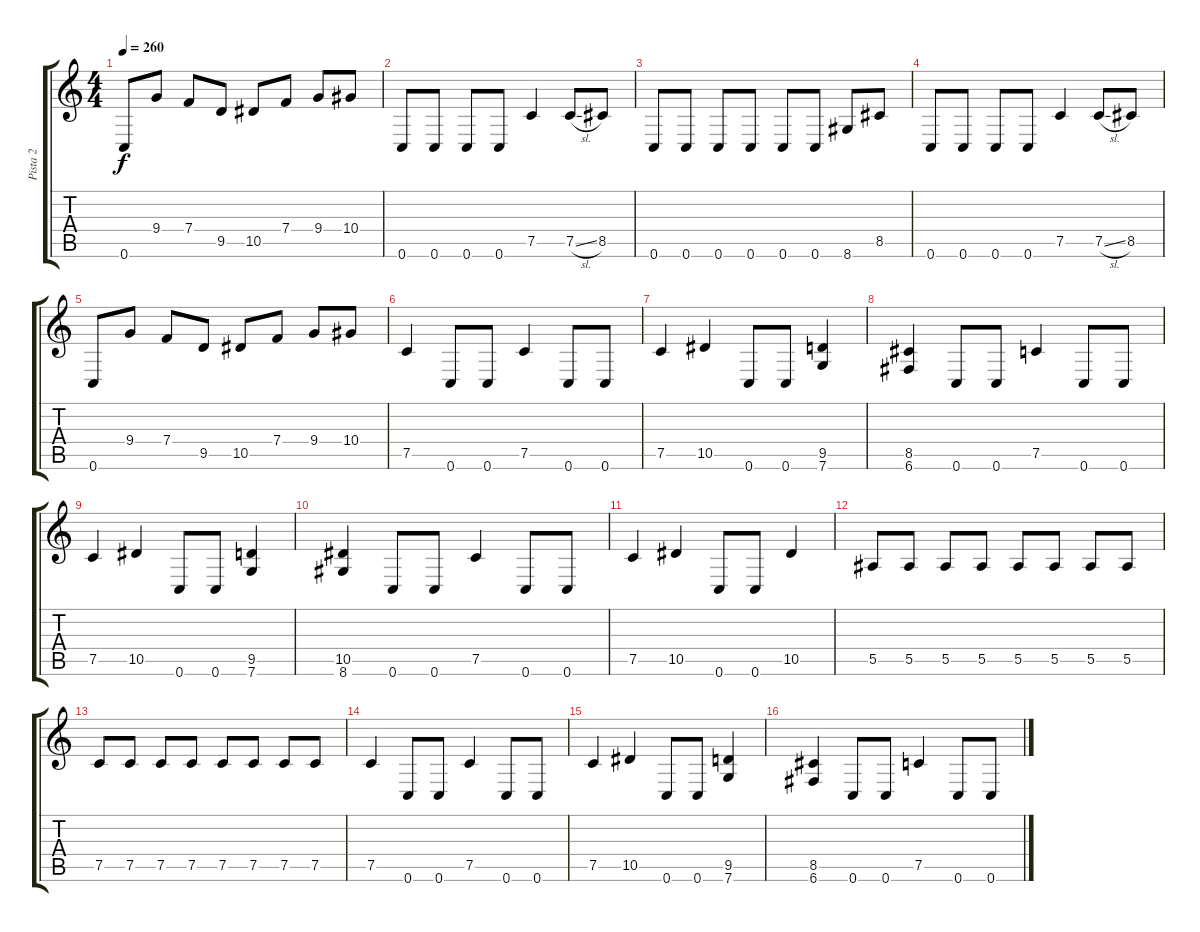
\track ("Pista 2" "Pista 2") {instrument distortionguitar}
\staff {score tabs}
\tuning (C4 G3 Eb3 Bb2 F2 C2) {hide}
\ts (4 4)
\tempo 260
\clef g2
\ks c
0.6.8{dy f} 9.4.8 7.4.8 9.5.8 10.5.8 7.4.8 9.4.8 10.4.8 |
0.6.8 0.6.8 0.6.8 0.6.8 7.5.4 7.5{sl}.8 8.5.8 |
0.6.8 0.6.8 0.6.8 0.6.8 0.6.8 0.6.8 8.6.8 8.5.8 |
0.6.8 0.6.8 0.6.8 0.6.8 7.5.4 7.5{sl}.8 8.5.8 |
0.6.8 9.4.8 7.4.8 9.5.8 10.5.8 7.4.8 9.4.8 10.4.8 |
7.5.4 0.6.8 0.6.8 7.5.4 0.6.8 0.6.8 |
7.5.4 10.5.4 0.6.8 0.6.8 (9.5 7.6).4 |
(8.5 6.6).4 0.6.8 0.6.8 7.5.4 0.6.8 0.6.8 |
7.5.4 10.5.4 0.6.8 0.6.8 (9.5 7.6).4 |
(10.5 8.6).4 0.6.8 0.6.8 7.5.4 0.6.8 0.6.8 |
7.5.4 10.5.4 0.6.8 0.6.8 10.5.4 |
5.5.8 5.5.8 5.5.8 5.5.8 5.5.8 5.5.8 5.5.8 5.5.8 |
7.5.8 7.5.8 7.5.8 7.5.8 7.5.8 7.5.8 7.5.8 7.5.8 |
7.5.4 0.6.8 0.6.8 7.5.4 0.6.8 0.6.8 |
7.5.4 10.5.4 0.6.8 0.6.8 (9.5 7.6).4 |
(8.5 6.6).4 0.6.8 0.6.8 7.5.4 0.6.8 0.6.8
